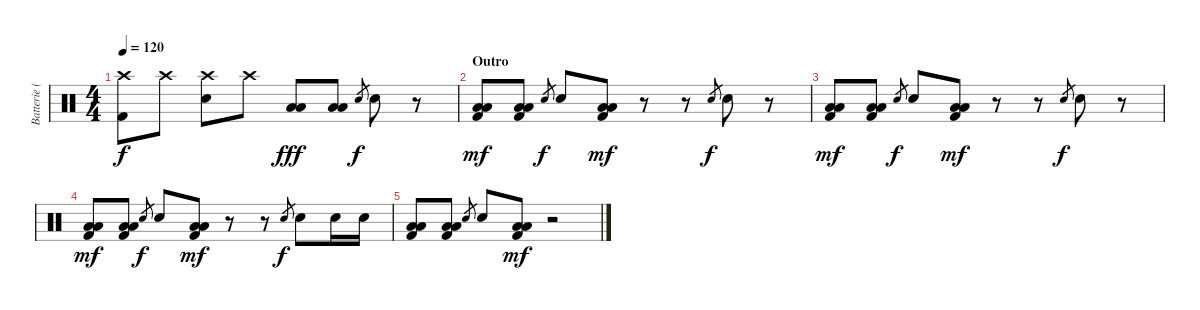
\track ("Batterie (Dominic Howard)" "Batterie (") {instrument percussion}
\staff {score}
\articulation defaults
\ts (4 4)
\tempo 120
\clef neutral
\ks c
("Crash high (hit)" "Kick (hit) 2").8{dy f} "Crash high (hit)".8 ("Crash high (hit)" "Electric Snare (hit)").8 "Crash high (hit)".8 ("Low Floor Tom (hit)" "Low Tom (hit)").8{dy fff} ("Low Floor Tom (hit)" "Low Tom (hit)").8 "Electric Snare (hit)".8{gr dy f} "Electric Snare (hit)".8 r.8 |
\section ("" "Outro")
("Low Tom (hit)" "Low Floor Tom (hit)" "Kick (hit) 2").8{dy mf} ("Low Tom (hit)" "Low Floor Tom (hit)" "Kick (hit) 2").8 "Electric Snare (hit)".8{gr dy f} "Electric Snare (hit)".8 ("Low Tom (hit)" "Low Floor Tom (hit)" "Kick (hit) 2").8{dy mf} r.8 r.8 "Electric Snare (hit)".8{gr dy f} "Electric Snare (hit)".8 r.8 |
("Low Tom (hit)" "Low Floor Tom (hit)" "Kick (hit) 2").8{dy mf} ("Low Tom (hit)" "Low Floor Tom (hit)" "Kick (hit) 2").8 "Electric Snare (hit)".8{gr dy f} "Electric Snare (hit)".8 ("Low Tom (hit)" "Low Floor Tom (hit)" "Kick (hit) 2").8{dy mf} r.8 r.8 "Electric Snare (hit)".8{gr dy f} "Electric Snare (hit)".8 r.8 |
("Low Tom (hit)" "Low Floor Tom (hit)" "Kick (hit) 2").8{dy mf} ("Low Tom (hit)" "Low Floor Tom (hit)" "Kick (hit) 2").8 "Electric Snare (hit)".8{gr dy f} "Electric Snare (hit)".8 ("Low Tom (hit)" "Low Floor Tom (hit)" "Kick (hit) 2").8{dy mf} r.8 r.8 "Electric Snare (hit)".8{gr dy f} "Electric Snare (hit)".8 "Electric Snare (hit)".16 "Electric Snare (hit)".16 |
("Low Tom (hit)" "Low Floor Tom (hit)" "Kick (hit) 2").8 ("Low Tom (hit)" "Low Floor Tom (hit)" "Kick (hit) 2").8 "Electric Snare (hit)".8{gr} "Electric Snare (hit)".8 ("Low Tom (hit)" "Low Floor Tom (hit)" "Kick (hit) 2").8{dy mf} r.2
